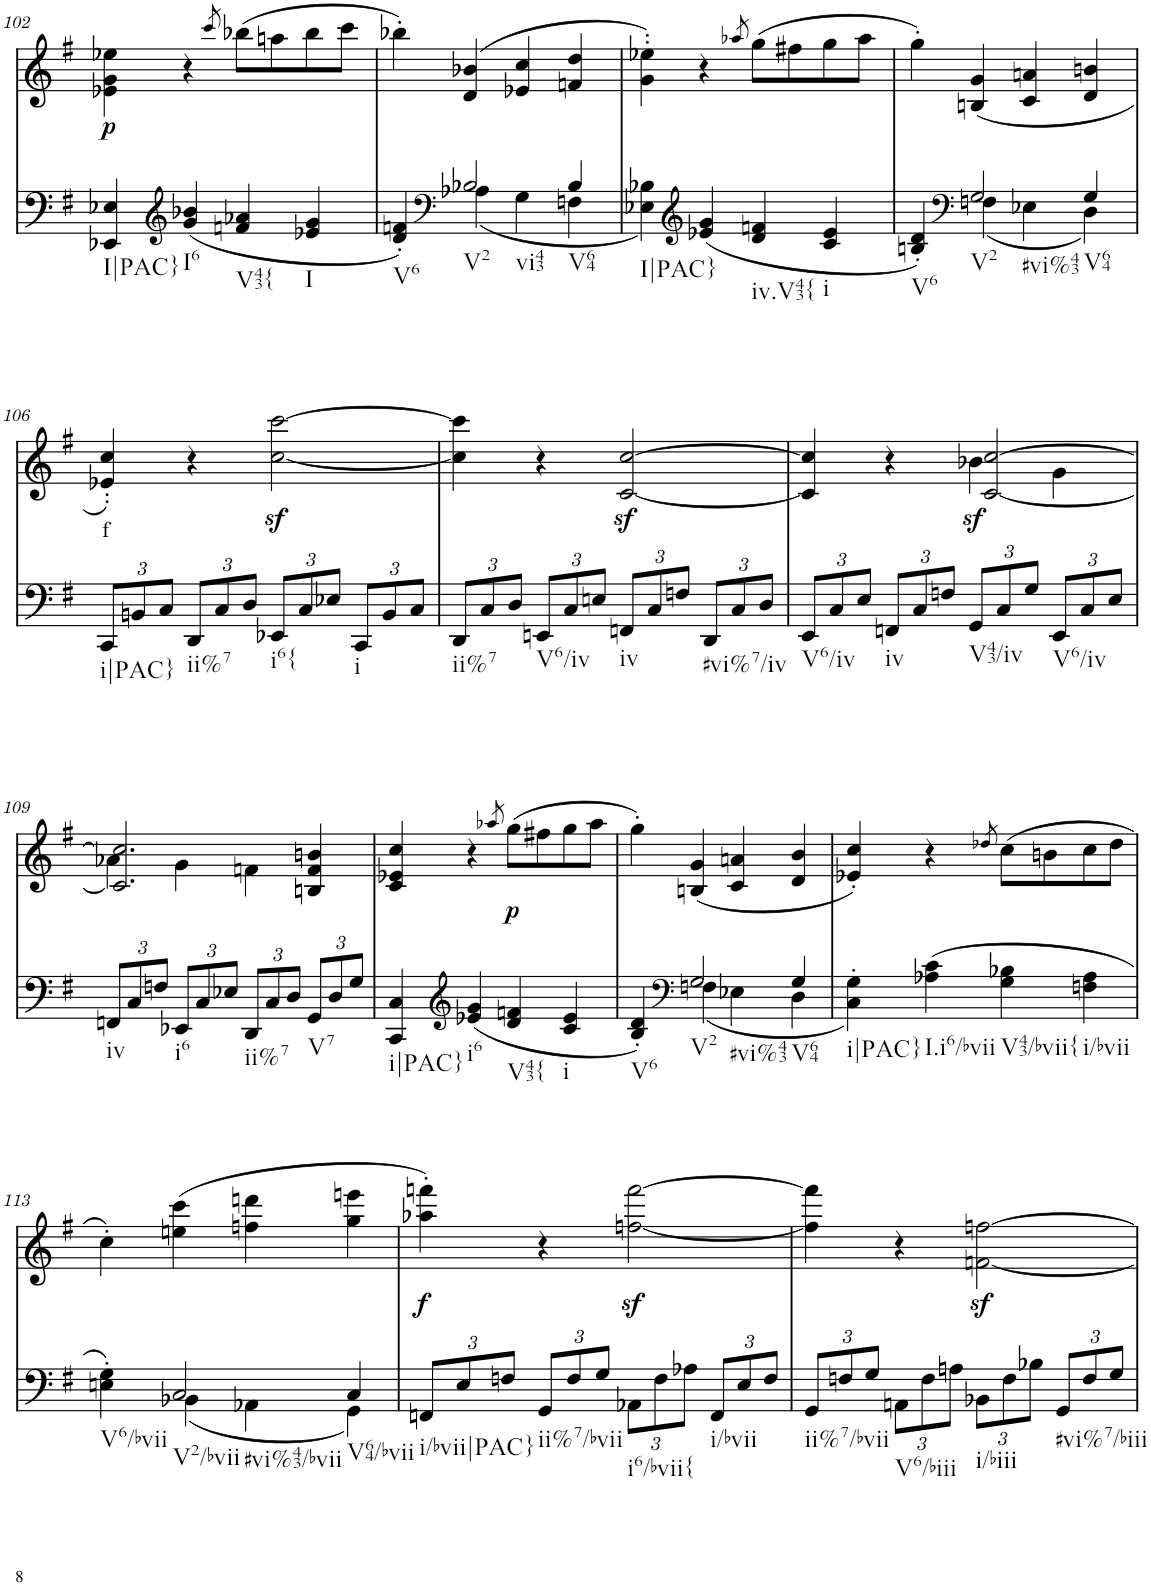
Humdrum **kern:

**kern	**kern	**text	**dynam
*part2	*part1	*part1	*part1
*staff2	*staff1	*staff1	*staff1
*I"piano	*I"piano	*	*
*I'Pno	*I'Pno	*	*
!!LO:PB:g=z
*clefF4	*clefG2	*	*
*k[f#]	*k[f#]	*	*
*G:	*G:	*	*
*M2/2	*M2/2	*	*
*met(c|)	*met(c|)	*	*
=102	=102	=102	=102
!LO:TX:b:t=I|PAC}	!	!	!
!	!	!LO:LY:b	!LO:DY:b
4EE-X/ 4E-X/	4e-X\ 4g\ 4ee-X\	p	p
*clefG2	*	*	*
!LO:TX:b:t=I6	!	!	!
(4g/ 4b-X/	4r	.	.
.	8qccc/	.	.
!LO:TX:b:t=V43{	!	!	!
4fn/ 4a-X/	(8bb-X\L	.	.
.	8aan\	.	.
!LO:TX:b:t=I	!	!	!
4e-X/ 4g/	8bb-\	.	.
.	8ccc\J	.	.
=103	=103	=103	=103
*^	*	*	*
!LO:TX:b:t=V6	!	!	!	!
4d/'< 4fn/'<)	4ryy	4bb-X'\)	.	.
*clefF4	*	*	*	*
!LO:TX:b:t=V2	!	!	!	!
!LO:TX:b:t=vi43	!	!	!	!
2B-X/	(4A-X\	(4d/ 4b-X/	.	.
.	4G\	4e-X/ 4cc/	.	.
!LO:TX:b:t=V64	!	!	!	!
4B-/	4Fn\	4fn/ 4dd/	.	.
=104	=104	=104	=104	=104
!LO:TX:b:t=I|PAC}	!	!	!	!
*v	*v	*	*	*
4E-X\ 4B-X\)	4g\' 4ee-X\')	.	.
*clefG2	*	*	*
(4e-X/ 4g/	4r	.	.
.	8qaa-X/	.	.
!LO:TX:b:t=iv.V43{	!	!	!
4d/ 4fn/	(8gg\L	.	.
.	8ff#X\	.	.
!LO:TX:b:t=i	!	!	!
4c/ 4e-/	8gg\	.	.
.	8aa-\J	.	.
=105	=105	=105	=105
*^	*	*	*
!LO:TX:b:t=V6	!	!	!	!
4Bn/'< 4d/'<)	4ryy	4gg'\)	.	.
*clefF4	*	*	*	*
!LO:TX:b:t=V2	!	!	!	!
!LO:TX:b:t=#vi%43	!	!	!	!
2G/	(4Fn\	(4Bn/ 4g/	.	.
.	4E-X\	4c/ 4an/	.	.
!LO:TX:b:t=V64	!	!	!	!
4G/	4D\)	4d/ 4bn/	.	.
*v	*v	*	*	*
!!LO:LB:g=z
=106	=106	=106	=106
*Xbrackettup	*	*	*
*^	*	*	*
!LO:TX:b:t=i|PAC}	!	!	!	!
!	!	!	!LO:LY:b	!
*v	*v	*	*	*
12CC/L	4e-X/' 4cc/')	f	.
12BBn/	.	.	.
12C/J	.	.	.
!LO:TX:b:t=ii%7	!	!	!
12DD/L	4r	.	.
12C/	.	.	.
12D/J	.	.	.
!LO:TX:b:t=i6{	!	!	!
!	!	!LO:LY:b	!
12EE-X/L	[2cc\z< [2ccc\z<	sf	.
12C/	.	.	.
12E-X/J	.	.	.
!LO:TX:b:t=i	!	!	!
12CC/L	.	.	.
12BB/	.	.	.
12C/J	.	.	.
=107	=107	=107	=107
!LO:TX:b:t=ii%7	!	!	!
12DD/L	4cc\] 4ccc\]	.	.
12C/	.	.	.
12D/J	.	.	.
!LO:TX:b:t=V6/iv	!	!	!
12EEn/L	4r	.	.
12C/	.	.	.
12En/J	.	.	.
!LO:TX:b:t=iv	!	!	!
!	!	!LO:LY:b	!
12FFn/L	[<2c/z< [2cc/z<	sf	.
12C/	.	.	.
12Fn/J	.	.	.
!LO:TX:b:t=#vi%7/iv	!	!	!
12DD/L	.	.	.
12C/	.	.	.
12D/J	.	.	.
=108	=108	=108	=108
*	*^	*	*
!LO:TX:b:t=V6/iv	!	!	!	!
12EE/L	4c/] 4cc/]	2ryy	.	.
12C/	.	.	.	.
12E/J	.	.	.	.
!LO:TX:b:t=iv	!	!	!	!
12FFn/L	4r	.	.	.
12C/	.	.	.	.
12Fn/J	.	.	.	.
!LO:TX:b:t=V43/iv	!	!	!	!
!	!	!	!LO:LY:b	!LO:DY:b
12GG/L	[<2c/ [2cc/	4b-X\	sf	sf
12C/	.	.	.	.
12G/J	.	.	.	.
!LO:TX:b:t=V6/iv	!	!	!	!
12EE/L	.	4g\	.	.
12C/	.	.	.	.
12E/J	.	.	.	.
!!LO:LB:g=z	!!
=109	=109	=109	=109	=109
!LO:TX:b:t=iv	!	!	!	!
12FFn/L	2.c/] 2.cc/]	4a-X\	.	.
12C/	.	.	.	.
12Fn/J	.	.	.	.
!LO:TX:b:t=i6	!	!	!	!
12EE-X/L	.	4g\	.	.
12C/	.	.	.	.
12E-X/J	.	.	.	.
!LO:TX:b:t=ii%7	!	!	!	!
12DD/L	.	4fn\	.	.
12C/	.	.	.	.
12D/J	.	.	.	.
!LO:TX:b:t=V7	!	!	!	!
12GG/L	4Bn/ 4f/ 4bn/	4ryy	.	.
12D/	.	.	.	.
12G/J	.	.	.	.
*	*v	*v	*	*
=110	=110	=110	=110
!LO:TX:b:t=i|PAC}	!	!	!
4CC/ 4C/	4c/ 4e-X/ 4cc/	.	.
*clefG2	*	*	*
!LO:TX:b:t=i6	!	!	!
(4e-X/ 4g/	4r	.	.
.	8qaa-X/	.	.
!LO:TX:b:t=V43{	!	!	!
!	!	!	!LO:DY:b
4d/ 4fn/	(8gg\L	.	p
.	8ff#X\	.	.
!LO:TX:b:t=i	!	!	!
4c/ 4e-/	8gg\	.	.
.	8aa-\J	.	.
=111	=111	=111	=111
*^	*	*	*
!LO:TX:b:t=V6	!	!	!	!
4B/'< 4d/'<)	4ryy	4gg'\)	.	.
*clefF4	*	*	*	*
!LO:TX:b:t=V2	!	!	!	!
!LO:TX:b:t=#vi%43	!	!	!	!
2G/	(4Fn\	(4Bn/ 4g/	.	.
.	4E-X\	4c/ 4an/	.	.
!LO:TX:b:t=V64	!	!	!	!
4G/	4D\	4d/ 4b/	.	.
=112	=112	=112	=112	=112
!LO:TX:b:t=i|PAC}	!	!	!	!
*v	*v	*	*	*
4C\' 4G\')	4e-X/' 4cc/')	.	.
!LO:TX:b:t=I.i6/bvii	!	!	!
(4A-X\ 4c\	4r	.	.
.	8qdd-X/	.	.
!LO:TX:b:t=V43/bvii{	!	!	!
4G\ 4B-X\	(8cc\L	.	.
.	8bn\	.	.
!LO:TX:b:t=i/bvii	!	!	!
4Fn\ 4A-\	8cc\	.	.
.	8dd-\J	.	.
!!LO:LB:g=z
=113	=113	=113	=113
*^	*	*	*
!LO:TX:b:t=V6/bvii	!	!	!	!
4En\'> 4G\'>)	4ryy	4cc'\)	.	.
!LO:TX:b:t=V2/bvii	!	!	!	!
!LO:TX:b:t=#vi%43/bvii	!	!	!	!
2C/	(4BB-X\	(4een\ 4ccc\	.	.
.	4AA-X\	4ffn\ 4dddn\	.	.
!LO:TX:b:t=V64/bvii	!	!	!	!
4C/	4GG\)	4gg\ 4eeen\	.	.
=114	=114	=114	=114	=114
!LO:TX:b:t=i/bvii|PAC}	!	!	!	!
!	!	!	!LO:LY:b	!LO:DY:b
*v	*v	*	*	*
12FFn/L	4aa-X\' 4fffn\')	f	f
12E/	.	.	.
12Fn/J	.	.	.
!LO:TX:b:t=ii%7/bvii	!	!	!
12GG/L	4r	.	.
12F/	.	.	.
12G/J	.	.	.
!LO:TX:b:t=i6/bvii{	!	!	!
!	!	!LO:LY:b	!
12AA-X\L	[2ffn\z< [2fff\z<	sf	.
12F\	.	.	.
12A-X\J	.	.	.
!LO:TX:b:t=i/bvii	!	!	!
12FF/L	.	.	.
12E/	.	.	.
12F/J	.	.	.
=115	=115	=115	=115
!LO:TX:b:t=ii%7/bvii	!	!	!
12GG/L	4ff\] 4fff\]	.	.
12Fn/	.	.	.
12G/J	.	.	.
!LO:TX:b:t=V6/biii	!	!	!
12AAn\L	4r	.	.
12F\	.	.	.
12An\J	.	.	.
!LO:TX:b:t=i/biii	!	!	!
!	!	!LO:LY:b	!
12BB-X\L	[2fn\z< [>2ffn\z<	sf	.
12F\	.	.	.
12B-X\J	.	.	.
!LO:TX:b:t=#vi%7/biii	!	!	!
12GG/L	.	.	.
12F/	.	.	.
12G/J	.	.	.
=	=	=	=
*-	*-	*-	*-
